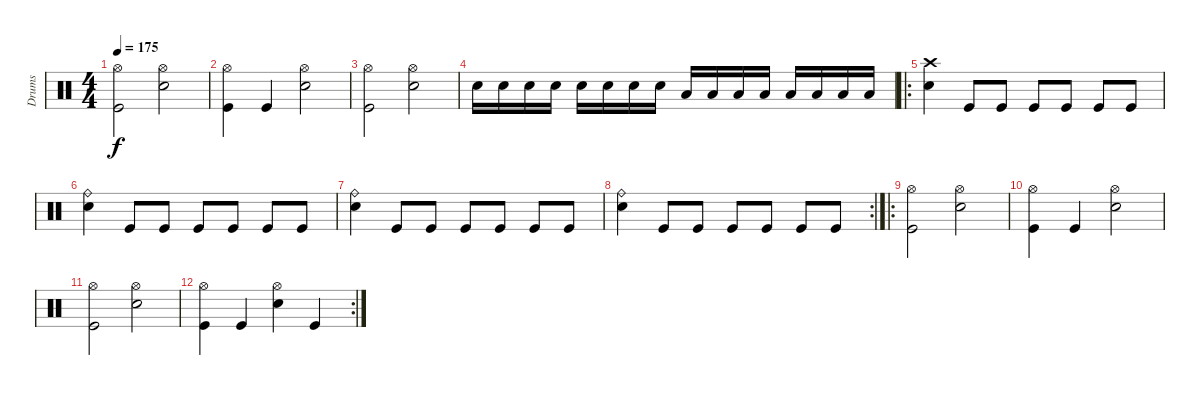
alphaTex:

\track ("Drums" "Drums") {instrument percussion}
\staff {score}
\articulation defaults
\ts (4 4)
\tempo 175
\clef neutral
\ks c
("Hi-Hat (open)" "Kick (hit)").2{dy f} ("Hi-Hat (open)" "Snare (hit) 2").2 |
("Hi-Hat (open)" "Kick (hit)").4 "Kick (hit)".4 ("Hi-Hat (open)" "Snare (hit) 2").2 |
("Hi-Hat (open)" "Kick (hit)").2 ("Hi-Hat (open)" "Snare (hit) 2").2 |
"Snare (hit) 2".16 "Snare (hit) 2".16 "Snare (hit) 2".16 "Snare (hit) 2".16 "Snare (hit) 2".16 "Snare (hit) 2".16 "Snare (hit) 2".16 "Snare (hit) 2".16 "Low Tom (hit)".16 "Low Tom (hit)".16 "Low Tom (hit)".16 "Low Tom (hit)".16 "Low Floor Tom (hit)".16 "Low Floor Tom (hit)".16 "Low Floor Tom (hit)".16 "Low Floor Tom (hit)".16 |
\ro
("Crash high (hit)" "Snare (hit) 2").4 "Kick (hit)".8 "Kick (hit)".8 "Kick (hit)".8 "Kick (hit)".8 "Kick (hit)".8 "Kick (hit)".8 |
("Snare (hit) 2" "Ride (bell)").4 "Kick (hit)".8 "Kick (hit)".8 "Kick (hit)".8 "Kick (hit)".8 "Kick (hit)".8 "Kick (hit)".8 |
("Snare (hit) 2" "Ride (bell)").4 "Kick (hit)".8 "Kick (hit)".8 "Kick (hit)".8 "Kick (hit)".8 "Kick (hit)".8 "Kick (hit)".8 |
\rc 2
("Snare (hit) 2" "Ride (bell)").4 "Kick (hit)".8 "Kick (hit)".8 "Kick (hit)".8 "Kick (hit)".8 "Kick (hit)".8 "Kick (hit)".8 |
\ro
("Hi-Hat (open)" "Kick (hit)").2 ("Hi-Hat (open)" "Snare (hit) 2").2 |
("Hi-Hat (open)" "Kick (hit)").4 "Kick (hit)".4 ("Hi-Hat (open)" "Snare (hit) 2").2 |
("Hi-Hat (open)" "Kick (hit)").2 ("Hi-Hat (open)" "Snare (hit) 2").2 |
\rc 2
("Hi-Hat (open)" "Kick (hit)").4 "Kick (hit)".4 ("Hi-Hat (open)" "Snare (hit) 2").4 "Kick (hit)".4
